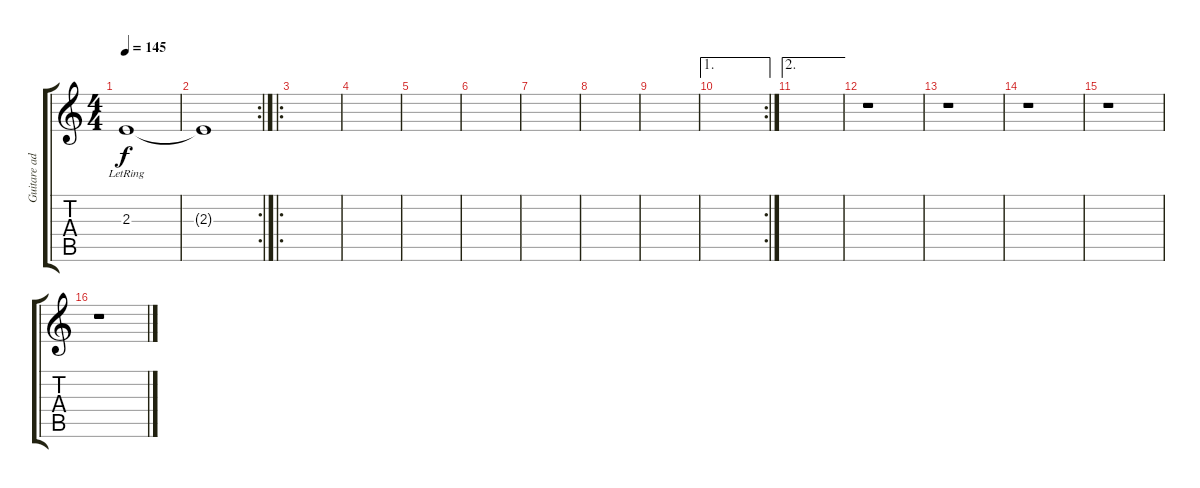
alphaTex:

\track ("Guitare additinnelle" "Guitare ad") {instrument distortionguitar}
\staff {score tabs}
\tuning (B3 Gb3 D3 A2 E2 B1) {hide}
\ts (4 4)
\tempo 145
\clef g2
\ks c
2.3{lr}.1{dy f} |
\rc 2
2.3{t}.1 |
\ro
|
|
|
|
|
|
|
\ae 1
\rc 2
|
\ae 2
|
r.1 |
r.1 |
r.1 |
r.1 |
r.1
